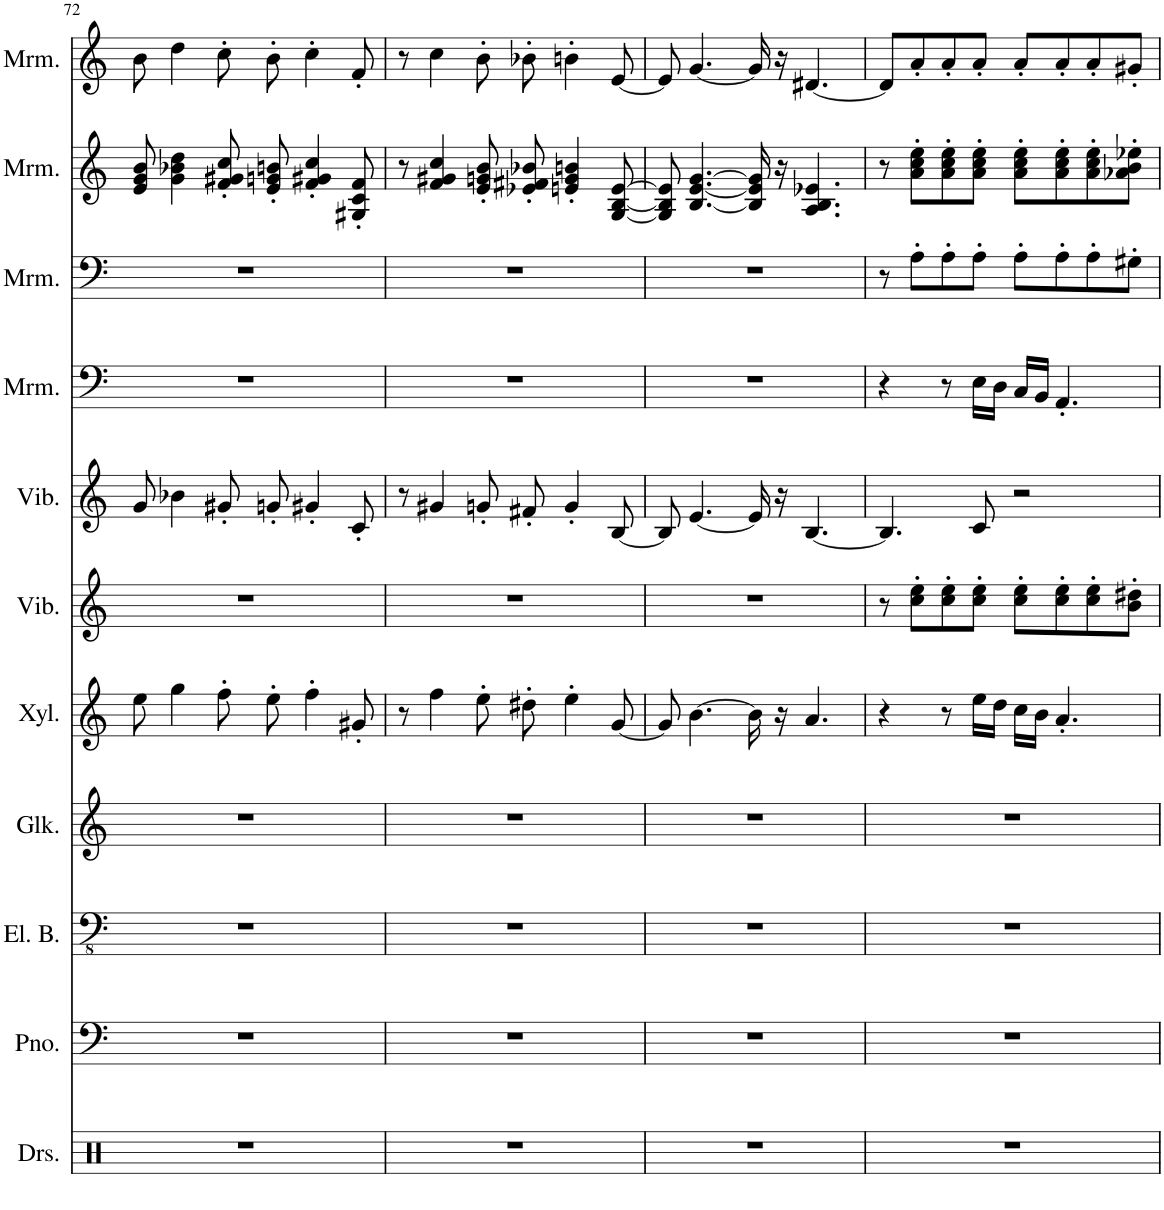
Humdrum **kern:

**kern	**kern	**kern	**kern	**kern	**kern	**kern	**kern	**kern	**kern	**kern
*part11	*part10	*part9	*part8	*part7	*part6	*part5	*part4	*part3	*part2	*part1
*staff11	*staff10	*staff9	*staff8	*staff7	*staff6	*staff5	*staff4	*staff3	*staff2	*staff1
*I"Drumset	*I"Piano	*I"Electric Bass	*I"Glockenspiel	*I"Xylophone	*I"Vibraphone	*I"Vibraphone	*I"Marimba	*I"Marimba	*I"Marimba	*I"Marimba
*I'Drs.	*I'Pno.	*I'El. B.	*I'Glk.	*I'Xyl.	*I'Vib.	*I'Vib.	*I'Mrm.	*I'Mrm.	*I'Mrm.	*I'Mrm.
!!LO:PB:g=z
*clefX	*clefF4	*clefFv4	*clefG2	*clefG2	*clefG2	*clefG2	*clefF4	*clefF4	*clefG2	*clefG2
*	*	*	*Trd-14c-24	*Trd-7c-12	*	*	*	*	*	*
*k[]	*k[]	*k[]	*k[]	*k[]	*k[]	*k[]	*k[]	*k[]	*k[]	*k[]
*M4/4	*M4/4	*M4/4	*M4/4	*M4/4	*M4/4	*M4/4	*M4/4	*M4/4	*M4/4	*M4/4
=72	=72	=72	=72	=72	=72	=72	=72	=72	=72	=72
1r	1r	1r	1r	8ee\	1r	8g/	1r	1r	8e/ 8g/ 8b/	8b\
.	.	.	.	4gg\	.	4b-X\	.	.	4g\ 4b-X\ 4dd\	4dd\
.	.	.	.	8ff'\	.	8g#X'/	.	.	8f/' 8g#X/' 8cc/'	8cc'\
.	.	.	.	8ee'\	.	8gn'/	.	.	8e/' 8gn/' 8bn/'	8b'\
.	.	.	.	4ff'\	.	4g#X'/	.	.	4f/' 4g#X/' 4cc/'	4cc'\
.	.	.	.	8g#X'/	.	8c'/	.	.	8G#X/' 8c/' 8f/'	8f'/
=73	=73	=73	=73	=73	=73	=73	=73	=73	=73	=73
1r	1r	1r	1r	8r	1r	8r	1r	1r	8r	8r
.	.	.	.	4ff\	.	4g#X/	.	.	4f/ 4g#X/ 4cc/	4cc\
.	.	.	.	8ee'\	.	8gn'/	.	.	8e/' 8gn/' 8b/'	8b'\
.	.	.	.	8dd#X'\	.	8f#X'/	.	.	8e-X/' 8f#X/' 8b-X/'	8b-X'\
.	.	.	.	4ee'\	.	4g'/	.	.	4en/' 4g/' 4bn/'	4bn'\
.	.	.	.	[8g/	.	[8B/	.	.	[8G/ [8B/ [8e/	[8e/
=74	=74	=74	=74	=74	=74	=74	=74	=74	=74	=74
1r	1r	1r	1r	8g/]	1r	8B/]	1r	1r	8G/] 8B/] 8e/]	8e/]
.	.	.	.	[4.b\	.	[4.e/	.	.	[4.B/ [4.e/ [4.g/	[4.g/
.	.	.	.	16b\]	.	16e/]	.	.	16B/] 16e/] 16g/]	16g/]
.	.	.	.	16r	.	16r	.	.	16r	16r
.	.	.	.	4.a/	.	[4.B/	.	.	4.A/ 4.B/ 4.e-X/	[4.d#X/
=75	=75	=75	=75	=75	=75	=75	=75	=75	=75	=75
1r	1r	1r	1r	4r	8r	4.B/]	4r	8r	8r	8d#/L]
.	.	.	.	.	8cc\' 8ee\'L	.	.	8A'\L	8a\' 8cc\' 8ee\'L	8a'/
.	.	.	.	8r	8cc\' 8ee\'	.	8r	8A'\	8a\' 8cc\' 8ee\'	8a'/
.	.	.	.	16ee\LL	8cc\' 8ee\'J	8c/	16E\LL	8A'\J	8a\' 8cc\' 8ee\'J	8a'/J
.	.	.	.	16dd\JJ	.	.	16D\JJ	.	.	.
.	.	.	.	16cc\LL	8cc\' 8ee\'L	2r	16C/LL	8A'\L	8a\' 8cc\' 8ee\'L	8a'/L
.	.	.	.	16b\JJ	.	.	16BB/JJ	.	.	.
.	.	.	.	4.a'/	8cc\' 8ee\'	.	4.AA'/	8A'\	8a\' 8cc\' 8ee\'	8a'/
.	.	.	.	.	8cc\' 8ee\'	.	.	8A'\	8a\' 8cc\' 8ee\'	8a'/
.	.	.	.	.	8b\' 8dd#X\'J	.	.	8G#X'\J	8a-X\' 8b\' 8ee-X\'J	8g#X'/J
=	=	=	=	=	=	=	=	=	=	=
*-	*-	*-	*-	*-	*-	*-	*-	*-	*-	*-
